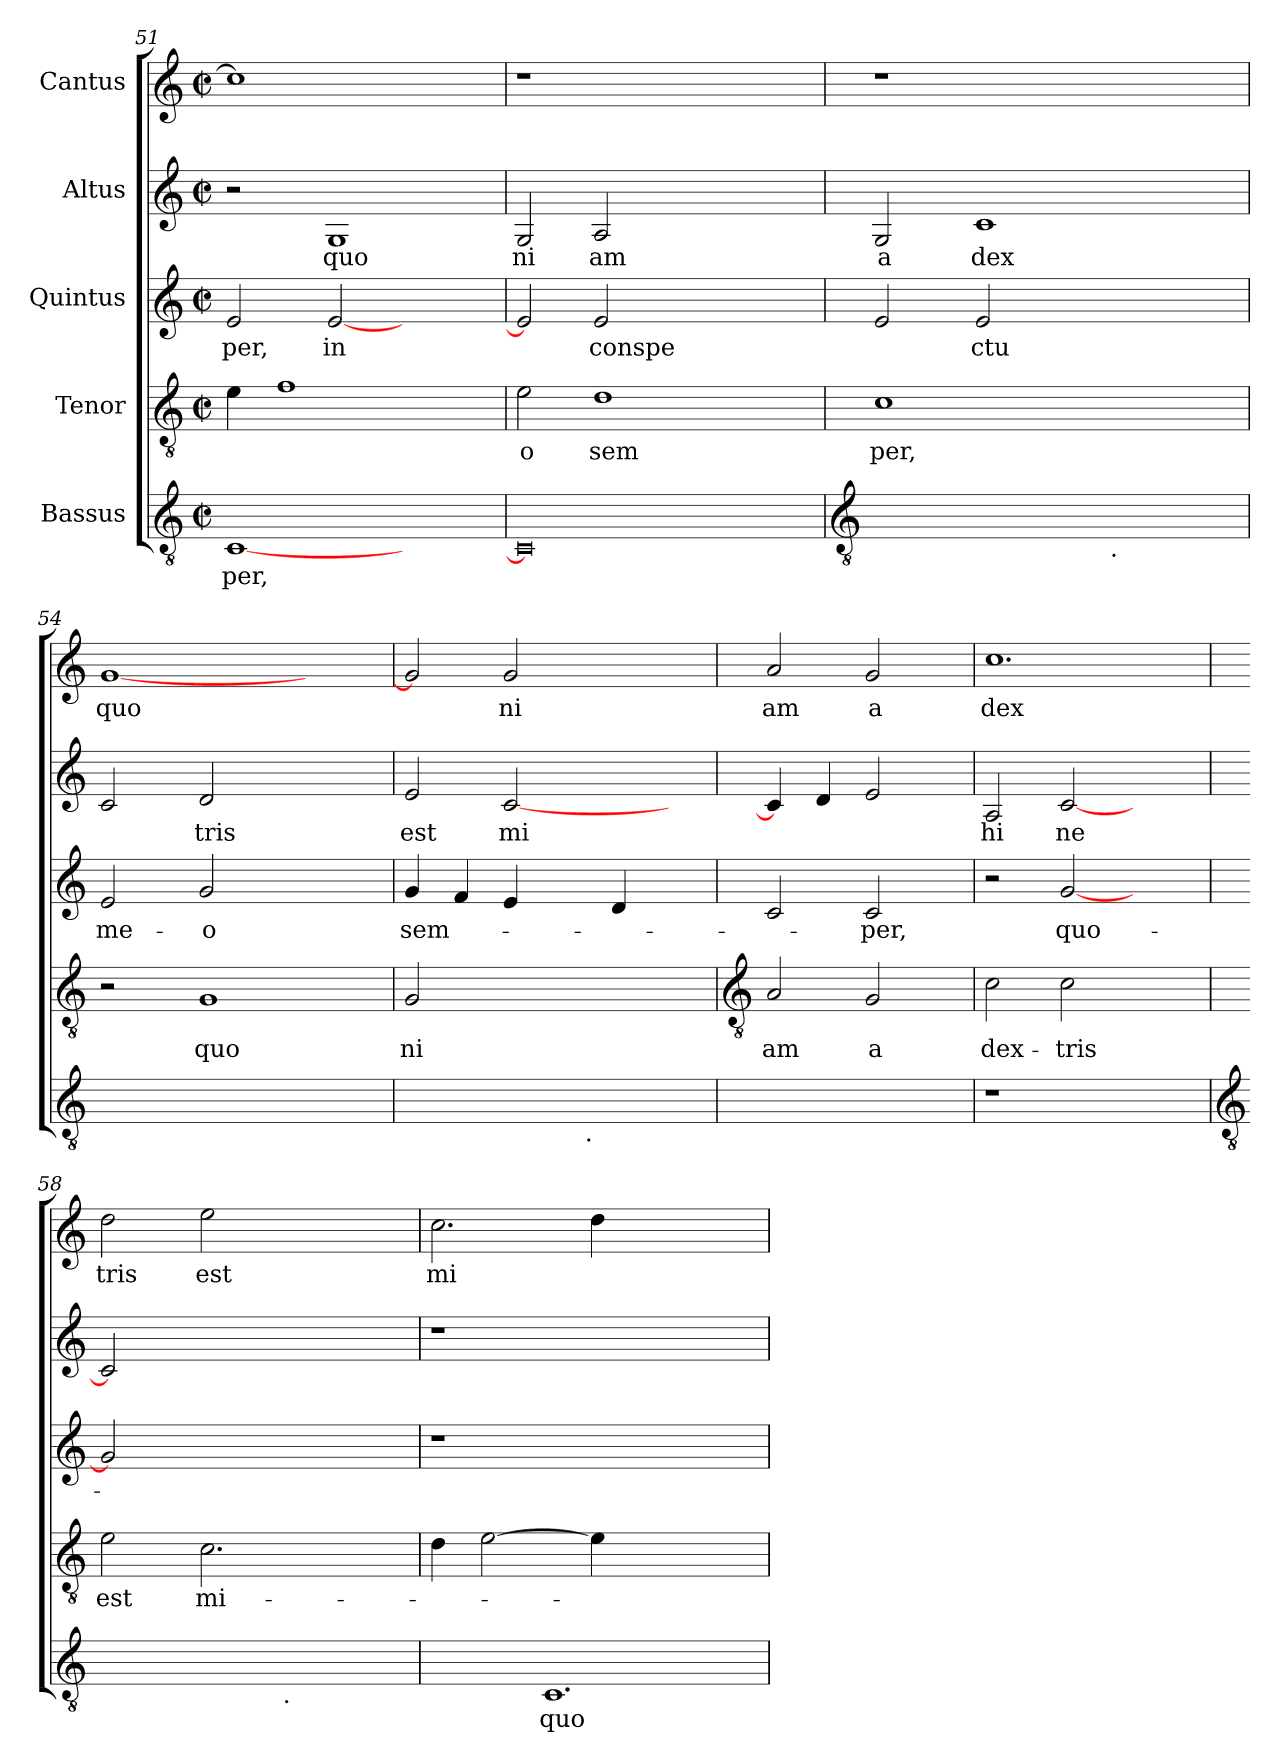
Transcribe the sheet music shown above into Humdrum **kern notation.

**kern	**text	**kern	**text	**kern	**text	**kern	**text	**kern	**text
*part5	*part5	*part4	*part4	*part3	*part3	*part2	*part2	*part1	*part1
*staff5	*staff5	*staff4	*staff4	*staff3	*staff3	*staff2	*staff2	*staff1	*staff1
*I"Bassus	*	*I"Tenor	*	*I"Quintus	*	*I"Altus	*	*I"Cantus	*
*clefGv2	*	*clefGv2	*	*clefG2	*	*clefG2	*	*clefG2	*
*k[]	*	*k[]	*	*k[]	*	*k[]	*	*k[]	*
*C:	*	*C:	*	*C:	*	*C:	*	*C:	*
*M2/2	*	*M2/2	*	*M2/2	*	*M2/2	*	*M2/2	*
*met(c|)	*	*met(c|)	*	*met(c|)	*	*met(c|)	*	*met(c|)	*
=51A	=51A	=51A	=51A	=51A	=51A	=51A	=51A	=51A	=51A
!	!LO:LY:b	!	!	!	!LO:LY:b	!	!	!	!
[1C	-per,	4e\	.	2e/	per,	2r	.	1cc]	.
.	.	1f	.	.	.	.	.	.	.
!	!	!	!	!	!LO:LY:b	!	!LO:LY:b	!	!
.	.	.	.	[2e/	in	1G	quo	.	.
2ryy	.	.	.	2ryy	.	.	.	2ryy	.
.	.	4ryy	.	.	.	.	.	.	.
=52A	=52A	=52A	=52A	=52A	=52A	=52A	=52A	=52A	=52A
!	!	!	!LO:LY:b	!	!	!	!LO:LY:b	!	!
0C]	.	2e\	o	2e/]	.	2G/	ni	1r	.
!	!	!	!LO:LY:b	!	!LO:LY:b	!	!LO:LY:b	!	!
.	.	1d	sem	2e/	conspe	2A/	am	.	.
.	.	.	.	1ryy	.	1ryy	.	1ryy	.
.	.	2ryy	.	.	.	.	.	.	.
!!LO:LB:g=z
=53	=53	=53	=53	=53	=53	=53	=53	=53	=53
*clefGv2	*	*	*	*	*	*	*	*	*
!	!	!	!LO:LY:b	!	!	!	!LO:LY:b	!	!
4ryy	.	1c	per,	2e/	.	2G/	a	1r	.
4ryy	.	.	.	.	.	.	.	.	.
!	!	!	!	!	!LO:LY:b	!	!LO:LY:b	!	!
4ryy	.	.	.	2e/	ctu	1c	dex	.	.
32ryy	.	.	.	.	.	.	.	.	.
32ryy	.	.	.	.	.	.	.	.	.
32ryy	.	.	.	.	.	.	.	.	.
32ryy	.	.	.	.	.	.	.	.	.
32ryy	.	.	.	.	.	.	.	.	.
32ryy	.	.	.	.	.	.	.	.	.
!LO:TX:b:t=.	!	!	!	!	!	!	!	!	!
32ryy	.	.	.	.	.	.	.	.	.
4ryy	.	.	.	.	.	.	.	.	.
.	.	2ryy	.	2ryy	.	.	.	2ryy	.
4ryy	.	.	.	.	.	.	.	.	.
32ryy	.	.	.	.	.	.	.	.	.
!!LO:LB:g=z
=54	=54	=54	=54	=54	=54	=54	=54	=54	=54
!	!	!	!	!	!LO:LY:b	!	!	!	!LO:LY:b
4ryy	.	2r	.	2e/	me-	2c/	.	[1g	quo
4ryy	.	.	.	.	.	.	.	.	.
!	!	!	!LO:LY:b	!	!LO:LY:b	!	!LO:LY:b	!	!
4ryy	.	1G	quo	2g/	-o	2d/	tris	.	.
32ryy	.	.	.	.	.	.	.	.	.
4ryy	.	.	.	.	.	.	.	.	.
.	.	.	.	2ryy	.	2ryy	.	2ryy	.
4...ryy	.	.	.	.	.	.	.	.	.
=55	=55	=55	=55	=55	=55	=55	=55	=55	=55
!	!	!	!LO:LY:b	!	!LO:LY:b	!	!LO:LY:b	!	!
4ryy	.	2G/	ni	4g/	sem-	2e/	est	2g/]	.
4ryy	.	.	.	4f/	.	.	.	.	.
!	!	!	!	!	!	!	!LO:LY:b	!	!LO:LY:b
32ryy	.	2ryy	.	4e/	.	[2c/	mi	2g/	ni
32ryy	.	.	.	.	.	.	.	.	.
32ryy	.	.	.	.	.	.	.	.	.
32ryy	.	.	.	.	.	.	.	.	.
32ryy	.	.	.	.	.	.	.	.	.
32ryy	.	.	.	.	.	.	.	.	.
!LO:TX:b:t=.	!	!	!	!	!	!	!	!	!
32ryy	.	.	.	.	.	.	.	.	.
4ryy	.	.	.	.	.	.	.	.	.
.	.	.	.	4d/	.	.	.	.	.
4ryy	.	.	.	.	.	.	.	.	.
.	.	8..ryy	.	8..ryy	.	8..ryy	.	8..ryy	.
!!LO:LB:g=z
=56	=56	=56	=56	=56	=56	=56	=56	=56	=56
*	*	*clefGv2	*	*	*	*	*	*	*
!	!	!	!LO:LY:b	!	!	!	!	!	!LO:LY:b
4ryy	.	2A/	am	2c/	.	4c/]	.	2a/	am
4ryy	.	.	.	.	.	4d/	.	.	.
!	!	!	!LO:LY:b	!	!LO:LY:b	!	!	!	!LO:LY:b
32ryy	.	2G/	a	2c/	-per,	2e/	.	2g/	a
4ryy	.	.	.	.	.	.	.	.	.
8..ryy	.	.	.	.	.	.	.	.	.
=57	=57	=57	=57	=57	=57	=57	=57	=57	=57
!	!	!	!LO:LY:b	!	!	!	!LO:LY:b	!	!LO:LY:b
1r	.	2c\	dex-	2r	.	2A/	hi	1.cc	dex
!	!	!	!LO:LY:b	!	!LO:LY:b	!	!LO:LY:b	!	!
.	.	2c\	-tris	[2g/	quo-	[2c/	ne	.	.
2ryy	.	2ryy	.	2ryy	.	2ryy	.	.	.
!!LO:LB:g=z
=58	=58	=58	=58	=58	=58	=58	=58	=58	=58
*clefGv2	*	*	*	*	*	*	*	*	*
!	!	!	!LO:LY:b	!	!	!	!	!	!LO:LY:b
4ryy	.	2e\	est	2g/]	.	2c/]	.	2dd\	tris
4ryy	.	.	.	.	.	.	.	.	.
!	!	!	!LO:LY:b	!	!	!	!	!	!LO:LY:b
32ryy	.	2.c\	mi-	2.ryy	.	2.ryy	.	2ee\	est
32ryy	.	.	.	.	.	.	.	.	.
32ryy	.	.	.	.	.	.	.	.	.
32ryy	.	.	.	.	.	.	.	.	.
32ryy	.	.	.	.	.	.	.	.	.
32ryy	.	.	.	.	.	.	.	.	.
!LO:TX:b:t=.	!	!	!	!	!	!	!	!	!
32ryy	.	.	.	.	.	.	.	.	.
4ryy	.	.	.	.	.	.	.	.	.
4ryy	.	.	.	.	.	.	.	.	.
.	.	.	.	.	.	.	.	4ryy	.
32ryy	.	.	.	.	.	.	.	.	.
=58A	=58A	=58A	=58A	=58A	=58A	=58A	=58A	=58A	=58A
!	!	!	!	!	!	!	!	!	!LO:LY:b
4ryy	.	4d\	.	1r	.	1r	.	2.cc\	mi
4ryy	.	[2e\	.	.	.	.	.	.	.
32ryy	.	.	.	.	.	.	.	.	.
!	!LO:LY:b	!	!	!	!	!	!	!	!
1.C	quo	.	.	.	.	.	.	.	.
.	.	4e\]	.	.	.	.	.	4dd\	.
.	.	1ryy	.	1ryy	.	1ryy	.	1ryy	.
.	.	32ryy	.	32ryy	.	32ryy	.	32ryy	.
=	=	=	=	=	=	=	=	=	=
*-	*-	*-	*-	*-	*-	*-	*-	*-	*-
